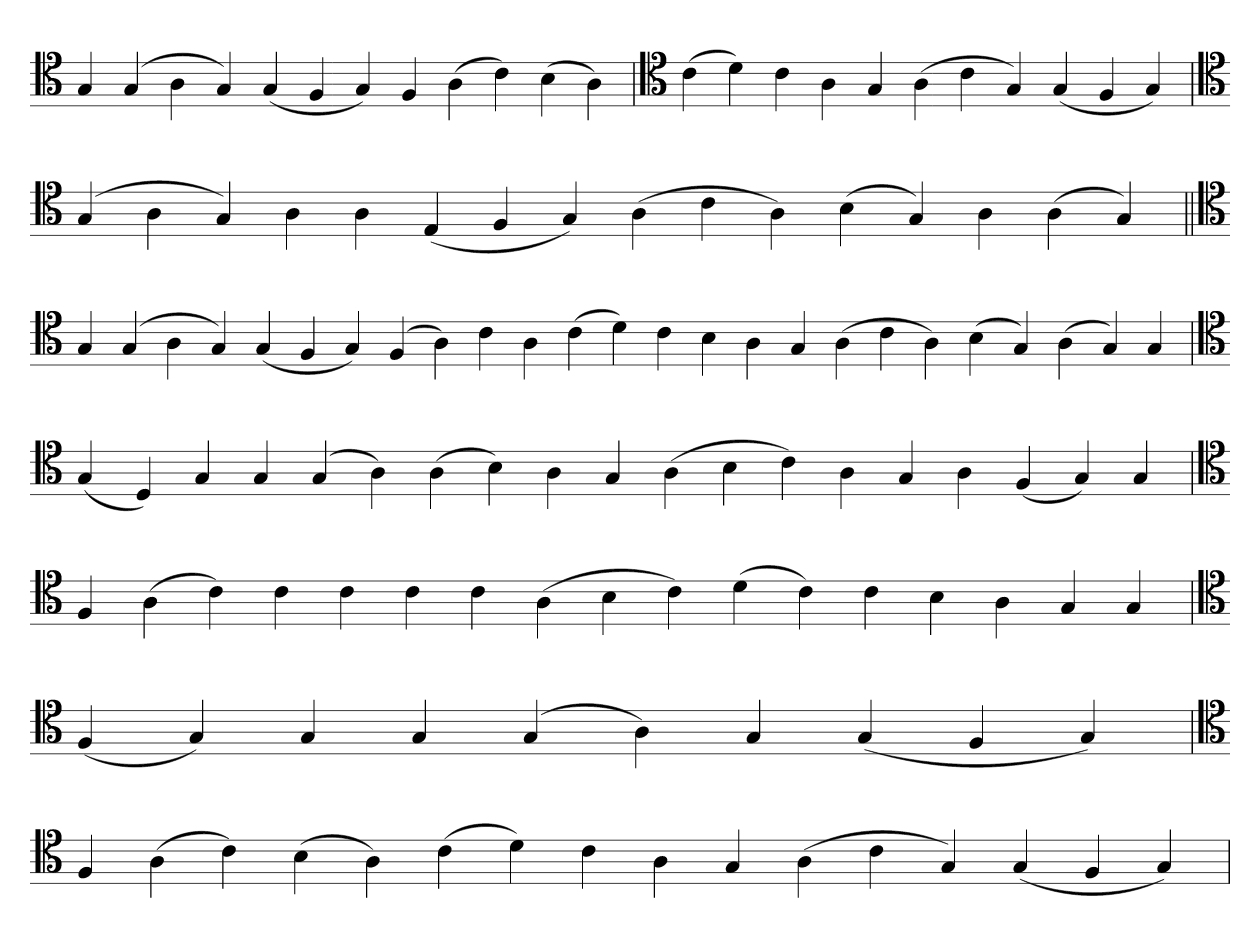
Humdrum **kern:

**kern
*part1
*staff1
*clefC4
=
4G
(4G
4A
4G)
(4G
4F
4G)
4F
(4A
4c)
(4B
4A)
=`
*clefC4
(4c
4d)
4c
4A
4G
(4A
4c
4G)
(4G
4F
4G)
=`
*clefC4
(4G
4A
4G)
4A
4A
(4E
4F
4G)
(4A
4c
4A)
(4B
4G)
4A
(4A
4G)
=||
*clefC4
4G
(4G
4A
4G)
(4G
4F
4G)
(4F
4A)
4c
4A
(4c
4d)
4c
4B
4A
4G
(4A
4c
4A)
(4B
4G)
(4A
4G)
4G
='
*clefC4
(4G
4D)
4G
4G
(4G
4A)
(4A
4B)
4A
4G
(4A
4B
4c)
4A
4G
4A
(4F
4G)
4G
=
*clefC4
4F
(4A
4c)
4c
4c
4c
4c
(4A
4B
4c)
(4d
4c)
4c
4B
4A
4G
4G
='
*clefC4
(4F
4G)
4G
4G
(4G
4A)
4G
(4G
4F
4G)
=`
*clefC4
4F
(4A
4c)
(4B
4A)
(4c
4d)
4c
4A
4G
(4A
4c
4G)
(4G
4F
4G)
=`
*-
